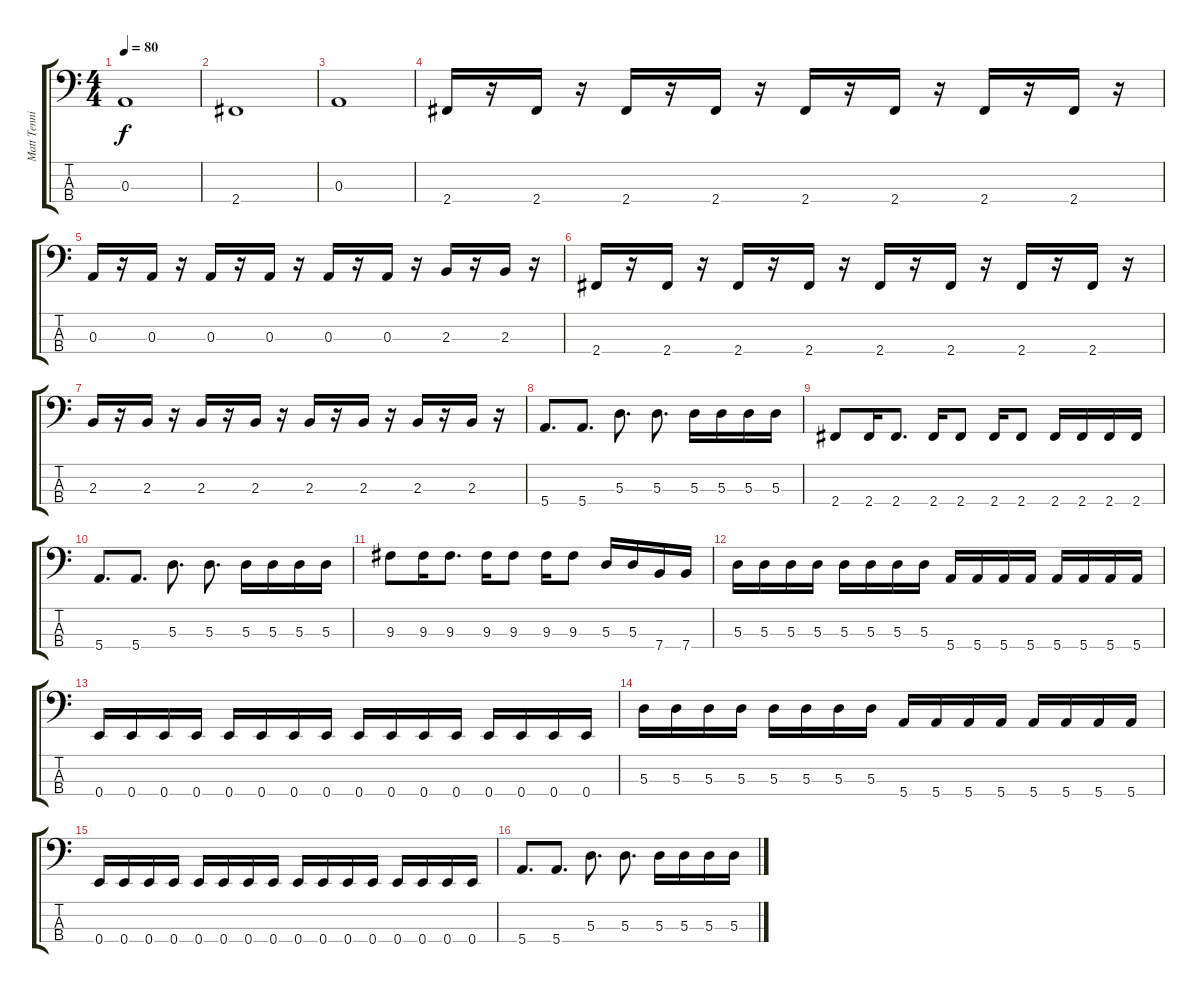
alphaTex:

\track ("Matt Tennikof" "Matt Tenni") {instrument electricbassfinger}
\staff {score tabs}
\tuning (G2 D2 A1 E1) {hide}
\ts (4 4)
\tempo 80
\clef f4
\ks c
0.3.1{dy f} |
2.4.1 |
0.3.1 |
2.4.16 r.16 2.4.16 r.16 2.4.16 r.16 2.4.16 r.16 2.4.16 r.16 2.4.16 r.16 2.4.16 r.16 2.4.16 r.16 |
0.3.16 r.16 0.3.16 r.16 0.3.16 r.16 0.3.16 r.16 0.3.16 r.16 0.3.16 r.16 2.3.16 r.16 2.3.16 r.16 |
2.4.16 r.16 2.4.16 r.16 2.4.16 r.16 2.4.16 r.16 2.4.16 r.16 2.4.16 r.16 2.4.16 r.16 2.4.16 r.16 |
2.3.16 r.16 2.3.16 r.16 2.3.16 r.16 2.3.16 r.16 2.3.16 r.16 2.3.16 r.16 2.3.16 r.16 2.3.16 r.16 |
5.4.8{d} 5.4.8{d} 5.3.8{d} 5.3.8{d} 5.3.16 5.3.16 5.3.16 5.3.16 |
2.4.8 2.4.16 2.4.8{d} 2.4.16 2.4.8 2.4.16 2.4.8 2.4.16 2.4.16 2.4.16 2.4.16 |
5.4.8{d} 5.4.8{d} 5.3.8{d} 5.3.8{d} 5.3.16 5.3.16 5.3.16 5.3.16 |
9.3.8 9.3.16 9.3.8{d} 9.3.16 9.3.8 9.3.16 9.3.8 5.3.16 5.3.16 7.4.16 7.4.16 |
5.3.16 5.3.16 5.3.16 5.3.16 5.3.16 5.3.16 5.3.16 5.3.16 5.4.16 5.4.16 5.4.16 5.4.16 5.4.16 5.4.16 5.4.16 5.4.16 |
0.4.16 0.4.16 0.4.16 0.4.16 0.4.16 0.4.16 0.4.16 0.4.16 0.4.16 0.4.16 0.4.16 0.4.16 0.4.16 0.4.16 0.4.16 0.4.16 |
5.3.16 5.3.16 5.3.16 5.3.16 5.3.16 5.3.16 5.3.16 5.3.16 5.4.16 5.4.16 5.4.16 5.4.16 5.4.16 5.4.16 5.4.16 5.4.16 |
0.4.16 0.4.16 0.4.16 0.4.16 0.4.16 0.4.16 0.4.16 0.4.16 0.4.16 0.4.16 0.4.16 0.4.16 0.4.16 0.4.16 0.4.16 0.4.16 |
5.4.8{d} 5.4.8{d} 5.3.8{d} 5.3.8{d} 5.3.16 5.3.16 5.3.16 5.3.16
